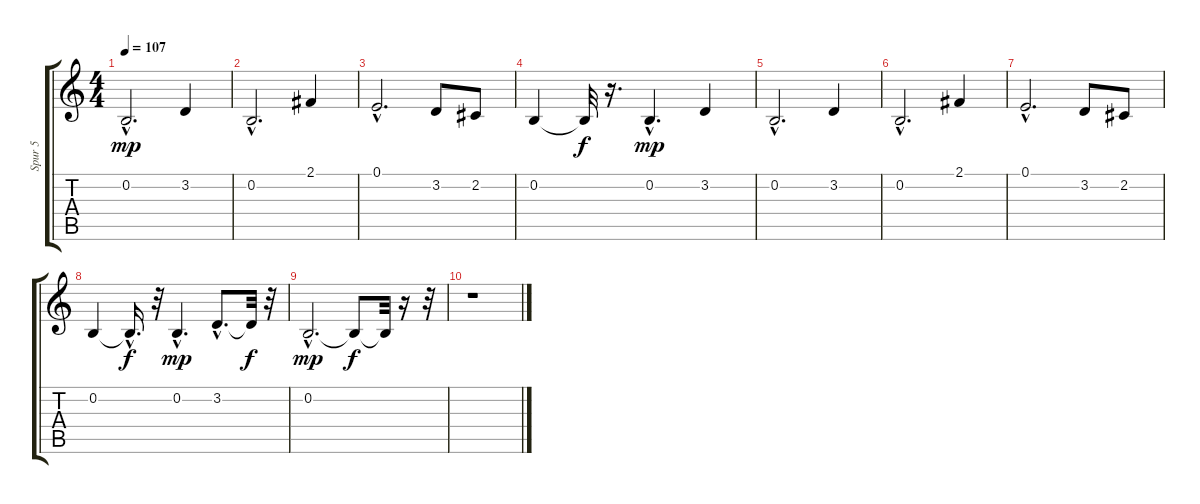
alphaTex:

\track ("Spur 5" "Spur 5") {instrument altosax}
\staff {score tabs}
\tuning (E4 B3 G3 D3 A2 E2) {hide}
\ts (4 4)
\tempo 107
\clef g2
\ks c
0.2{hac}.2{d dy mp} 3.2.4 |
0.2{hac}.2{d} 2.1.4 |
0.1{hac}.2{d} 3.2.8 2.2.8 |
0.2.4 0.2{t}.32{dy f} r.16{d} 0.2{hac}.4{d dy mp} 3.2.4 |
0.2{hac}.2{d} 3.2.4 |
0.2{hac}.2{d} 2.1.4 |
0.1{hac}.2{d} 3.2.8 2.2.8 |
0.2.4 0.2{hac t}.16{d dy f} r.32 0.2{hac}.4{d dy mp} 3.2{hac}.8{d} 3.2{t}.32{dy f} r.32 |
0.2{hac}.2{d dy mp} 0.2{t}.8{dy f} 0.2{t}.32 r.16 r.32 |
r.1
